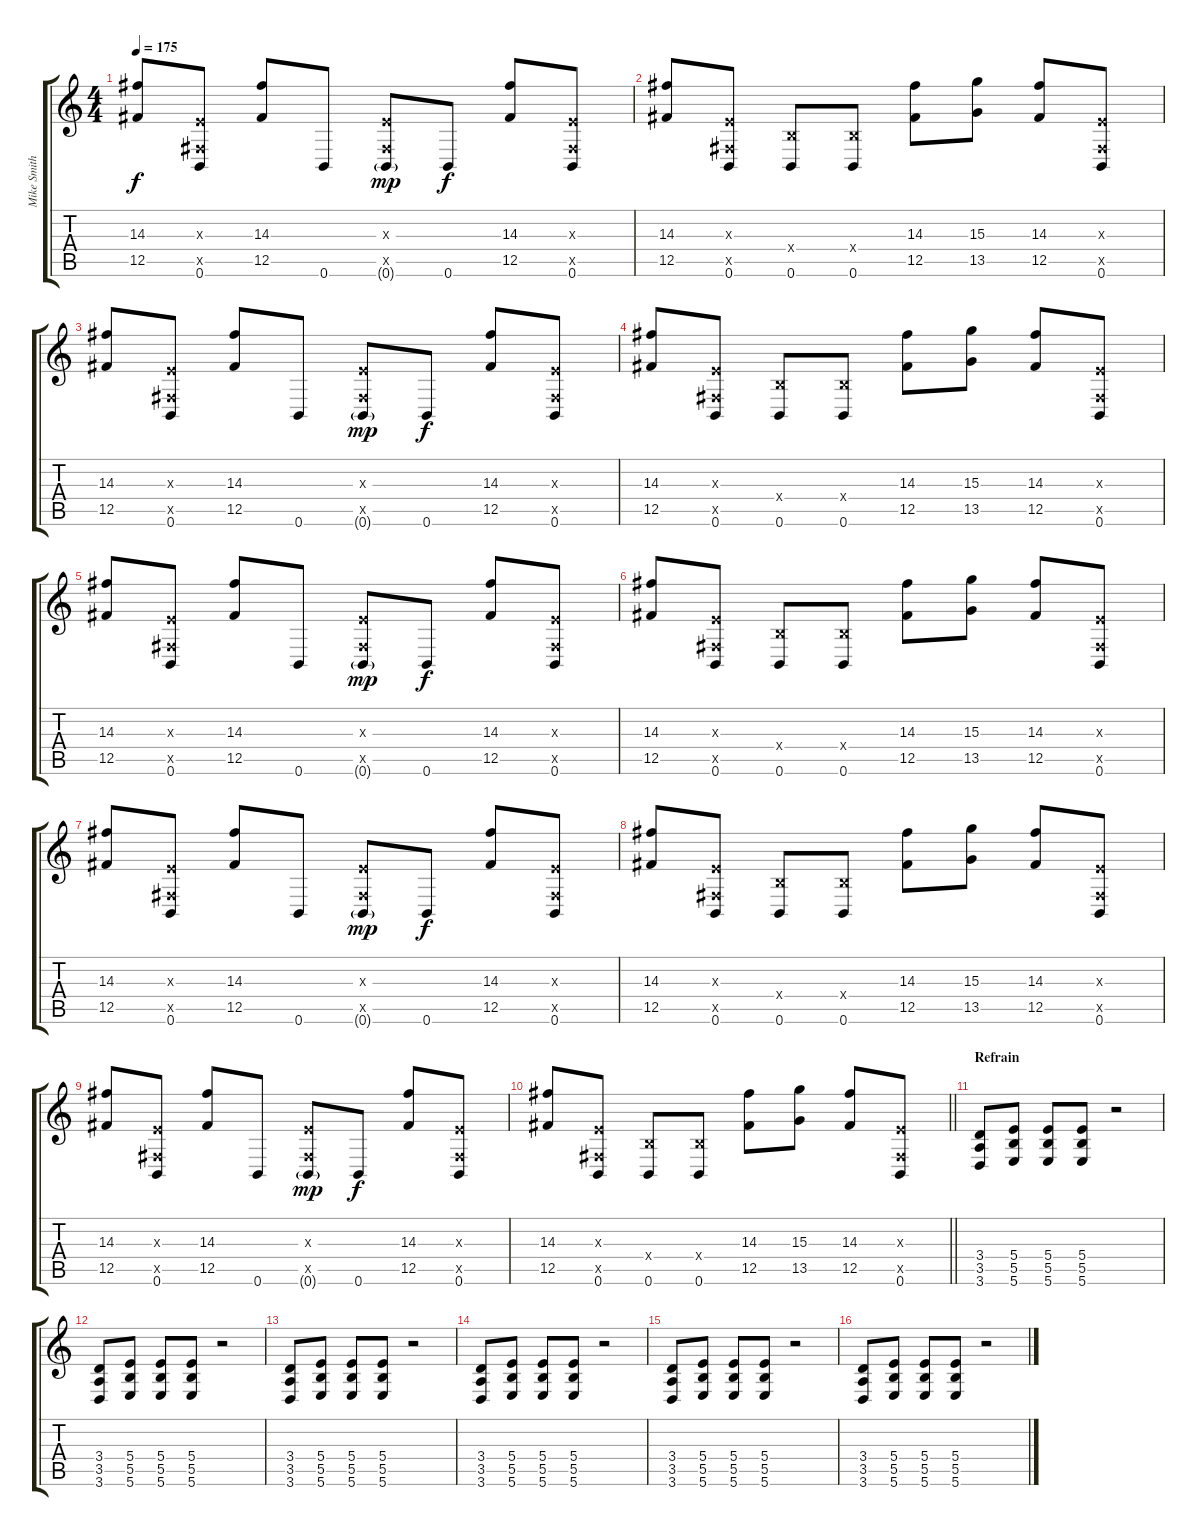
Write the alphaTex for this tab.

\track ("Mike Smith" "Mike Smith") {instrument electricguitarclean}
\staff {score tabs}
\tuning (Db4 Ab3 E3 B2 Gb2 B1) {hide}
\ts (4 4)
\tempo 175
\clef g2
\ks c
(14.3 12.5).8{dy f} (0.3{x} 0.5{x} 0.6).8 (14.3 12.5).8 0.6.8 (0.3{x} 0.5{x} 0.6{g}).8{dy mp} 0.6.8{dy f} (14.3 12.5).8 (0.3{x} 0.5{x} 0.6).8 |
(14.3 12.5).8 (0.3{x} 0.5{x} 0.6).8 (0.4{x} 0.6).8 (0.4{x} 0.6).8 (14.3 12.5).8 (15.3 13.5).8 (14.3 12.5).8 (0.3{x} 0.5{x} 0.6).8 |
(14.3 12.5).8 (0.3{x} 0.5{x} 0.6).8 (14.3 12.5).8 0.6.8 (0.3{x} 0.5{x} 0.6{g}).8{dy mp} 0.6.8{dy f} (14.3 12.5).8 (0.3{x} 0.5{x} 0.6).8 |
(14.3 12.5).8 (0.3{x} 0.5{x} 0.6).8 (0.4{x} 0.6).8 (0.4{x} 0.6).8 (14.3 12.5).8 (15.3 13.5).8 (14.3 12.5).8 (0.3{x} 0.5{x} 0.6).8 |
(14.3 12.5).8 (0.3{x} 0.5{x} 0.6).8 (14.3 12.5).8 0.6.8 (0.3{x} 0.5{x} 0.6{g}).8{dy mp} 0.6.8{dy f} (14.3 12.5).8 (0.3{x} 0.5{x} 0.6).8 |
(14.3 12.5).8 (0.3{x} 0.5{x} 0.6).8 (0.4{x} 0.6).8 (0.4{x} 0.6).8 (14.3 12.5).8 (15.3 13.5).8 (14.3 12.5).8 (0.3{x} 0.5{x} 0.6).8 |
(14.3 12.5).8 (0.3{x} 0.5{x} 0.6).8 (14.3 12.5).8 0.6.8 (0.3{x} 0.5{x} 0.6{g}).8{dy mp} 0.6.8{dy f} (14.3 12.5).8 (0.3{x} 0.5{x} 0.6).8 |
(14.3 12.5).8 (0.3{x} 0.5{x} 0.6).8 (0.4{x} 0.6).8 (0.4{x} 0.6).8 (14.3 12.5).8 (15.3 13.5).8 (14.3 12.5).8 (0.3{x} 0.5{x} 0.6).8 |
(14.3 12.5).8 (0.3{x} 0.5{x} 0.6).8 (14.3 12.5).8 0.6.8 (0.3{x} 0.5{x} 0.6{g}).8{dy mp} 0.6.8{dy f} (14.3 12.5).8 (0.3{x} 0.5{x} 0.6).8 |
\barLineRight lightlight
(14.3 12.5).8 (0.3{x} 0.5{x} 0.6).8 (0.4{x} 0.6).8 (0.4{x} 0.6).8 (14.3 12.5).8 (15.3 13.5).8 (14.3 12.5).8 (0.3{x} 0.5{x} 0.6).8 |
\section ("" "Refrain")
(3.4 3.5 3.6).8 (5.4 5.5 5.6).8 (5.4 5.5 5.6).8 (5.4 5.5 5.6).8 r.2 |
(3.4 3.5 3.6).8 (5.4 5.5 5.6).8 (5.4 5.5 5.6).8 (5.4 5.5 5.6).8 r.2 |
(3.4 3.5 3.6).8 (5.4 5.5 5.6).8 (5.4 5.5 5.6).8 (5.4 5.5 5.6).8 r.2 |
(3.4 3.5 3.6).8 (5.4 5.5 5.6).8 (5.4 5.5 5.6).8 (5.4 5.5 5.6).8 r.2 |
(3.4 3.5 3.6).8 (5.4 5.5 5.6).8 (5.4 5.5 5.6).8 (5.4 5.5 5.6).8 r.2 |
(3.4 3.5 3.6).8 (5.4 5.5 5.6).8 (5.4 5.5 5.6).8 (5.4 5.5 5.6).8 r.2
